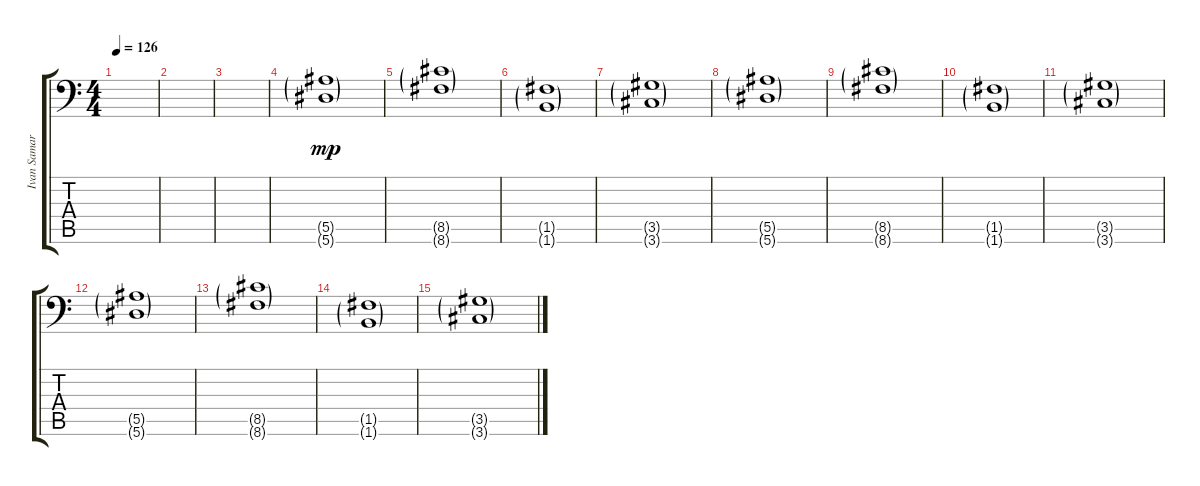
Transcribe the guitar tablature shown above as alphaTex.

\track ("Ivan Samarin # 2" "Ivan Samar") {instrument distortionguitar}
\staff {score tabs}
\tuning (C4 G3 Eb3 Bb2 F2 Bb1) {hide}
\ts (4 4)
\tempo 126
\clef f4
\ks c
|
|
|
(5.5{g} 5.6{g}).1{dy mp} |
(8.5{g} 8.6{g}).1 |
(1.5{g} 1.6{g}).1 |
(3.5{g} 3.6{g}).1 |
(5.5{g} 5.6{g}).1 |
(8.5{g} 8.6{g}).1 |
(1.5{g} 1.6{g}).1 |
(3.5{g} 3.6{g}).1 |
(5.5{g} 5.6{g}).1 |
(8.5{g} 8.6{g}).1 |
(1.5{g} 1.6{g}).1 |
(3.5{g} 3.6{g}).1
